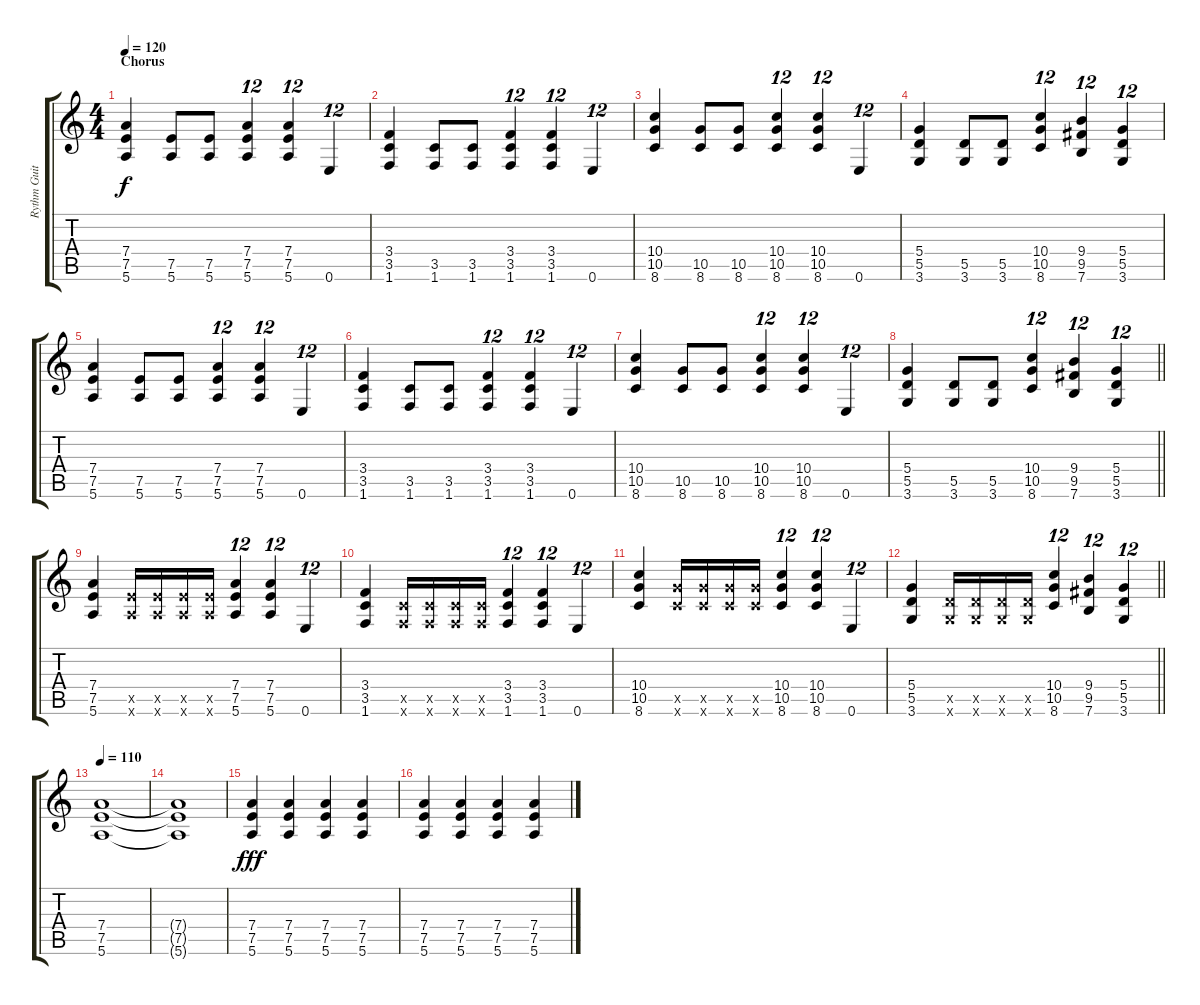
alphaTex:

\track ("Rythm Guitar 2" "Rythm Guit") {instrument distortionguitar}
\staff {score tabs}
\tuning (E4 B3 G3 D3 A2 E2) {hide}
\ts (4 4)
\section ("" "Chorus")
\tempo 120
\clef g2
\ks c
(7.4 7.5 5.6).4{dy f} (7.5 5.6).8 (7.5 5.6).8 (7.4 7.5 5.6).4{tu (12 8)} (7.4 7.5 5.6).4{tu (12 8)} 0.6.4{tu (12 8)} |
(3.4 3.5 1.6).4 (3.5 1.6).8 (3.5 1.6).8 (3.4 3.5 1.6).4{tu (12 8)} (3.4 3.5 1.6).4{tu (12 8)} 0.6.4{tu (12 8)} |
(10.4 10.5 8.6).4 (10.5 8.6).8 (10.5 8.6).8 (10.4 10.5 8.6).4{tu (12 8)} (10.4 10.5 8.6).4{tu (12 8)} 0.6.4{tu (12 8)} |
(5.4 5.5 3.6).4 (5.5 3.6).8 (5.5 3.6).8 (10.4 10.5 8.6).4{tu (12 8)} (9.4 9.5 7.6).4{tu (12 8)} (5.4 5.5 3.6).4{tu (12 8)} |
(7.4 7.5 5.6).4 (7.5 5.6).8 (7.5 5.6).8 (7.4 7.5 5.6).4{tu (12 8)} (7.4 7.5 5.6).4{tu (12 8)} 0.6.4{tu (12 8)} |
(3.4 3.5 1.6).4 (3.5 1.6).8 (3.5 1.6).8 (3.4 3.5 1.6).4{tu (12 8)} (3.4 3.5 1.6).4{tu (12 8)} 0.6.4{tu (12 8)} |
(10.4 10.5 8.6).4 (10.5 8.6).8 (10.5 8.6).8 (10.4 10.5 8.6).4{tu (12 8)} (10.4 10.5 8.6).4{tu (12 8)} 0.6.4{tu (12 8)} |
\barLineRight lightlight
(5.4 5.5 3.6).4 (5.5 3.6).8 (5.5 3.6).8 (10.4 10.5 8.6).4{tu (12 8)} (9.4 9.5 7.6).4{tu (12 8)} (5.4 5.5 3.6).4{tu (12 8)} |
(7.4 7.5 5.6).4 (7.5{x} 5.6{x}).16 (7.5{x} 5.6{x}).16 (7.5{x} 5.6{x}).16 (7.5{x} 5.6{x}).16 (7.4 7.5 5.6).4{tu (12 8)} (7.4 7.5 5.6).4{tu (12 8)} 0.6.4{tu (12 8)} |
(3.4 3.5 1.6).4 (3.5{x} 1.6{x}).16 (3.5{x} 1.6{x}).16 (3.5{x} 1.6{x}).16 (3.5{x} 1.6{x}).16 (3.4 3.5 1.6).4{tu (12 8)} (3.4 3.5 1.6).4{tu (12 8)} 0.6.4{tu (12 8)} |
(10.4 10.5 8.6).4 (10.5{x} 8.6{x}).16 (10.5{x} 8.6{x}).16 (10.5{x} 8.6{x}).16 (10.5{x} 8.6{x}).16 (10.4 10.5 8.6).4{tu (12 8)} (10.4 10.5 8.6).4{tu (12 8)} 0.6.4{tu (12 8)} |
\barLineRight lightlight
(5.4 5.5 3.6).4 (5.5{x} 3.6{x}).16 (5.5{x} 3.6{x}).16 (5.5{x} 3.6{x}).16 (5.5{x} 3.6{x}).16 (10.4 10.5 8.6).4{tu (12 8)} (9.4 9.5 7.6).4{tu (12 8)} (5.4 5.5 3.6).4{tu (12 8)} |
\tempo 110
(7.4 7.5 5.6).1 |
(7.4{t} 7.5{t} 5.6{t}).1 |
(7.4 7.5 5.6).4{dy fff} (7.4 7.5 5.6).4 (7.4 7.5 5.6).4 (7.4 7.5 5.6).4 |
(7.4 7.5 5.6).4 (7.4 7.5 5.6).4 (7.4 7.5 5.6).4 (7.4 7.5 5.6).4
